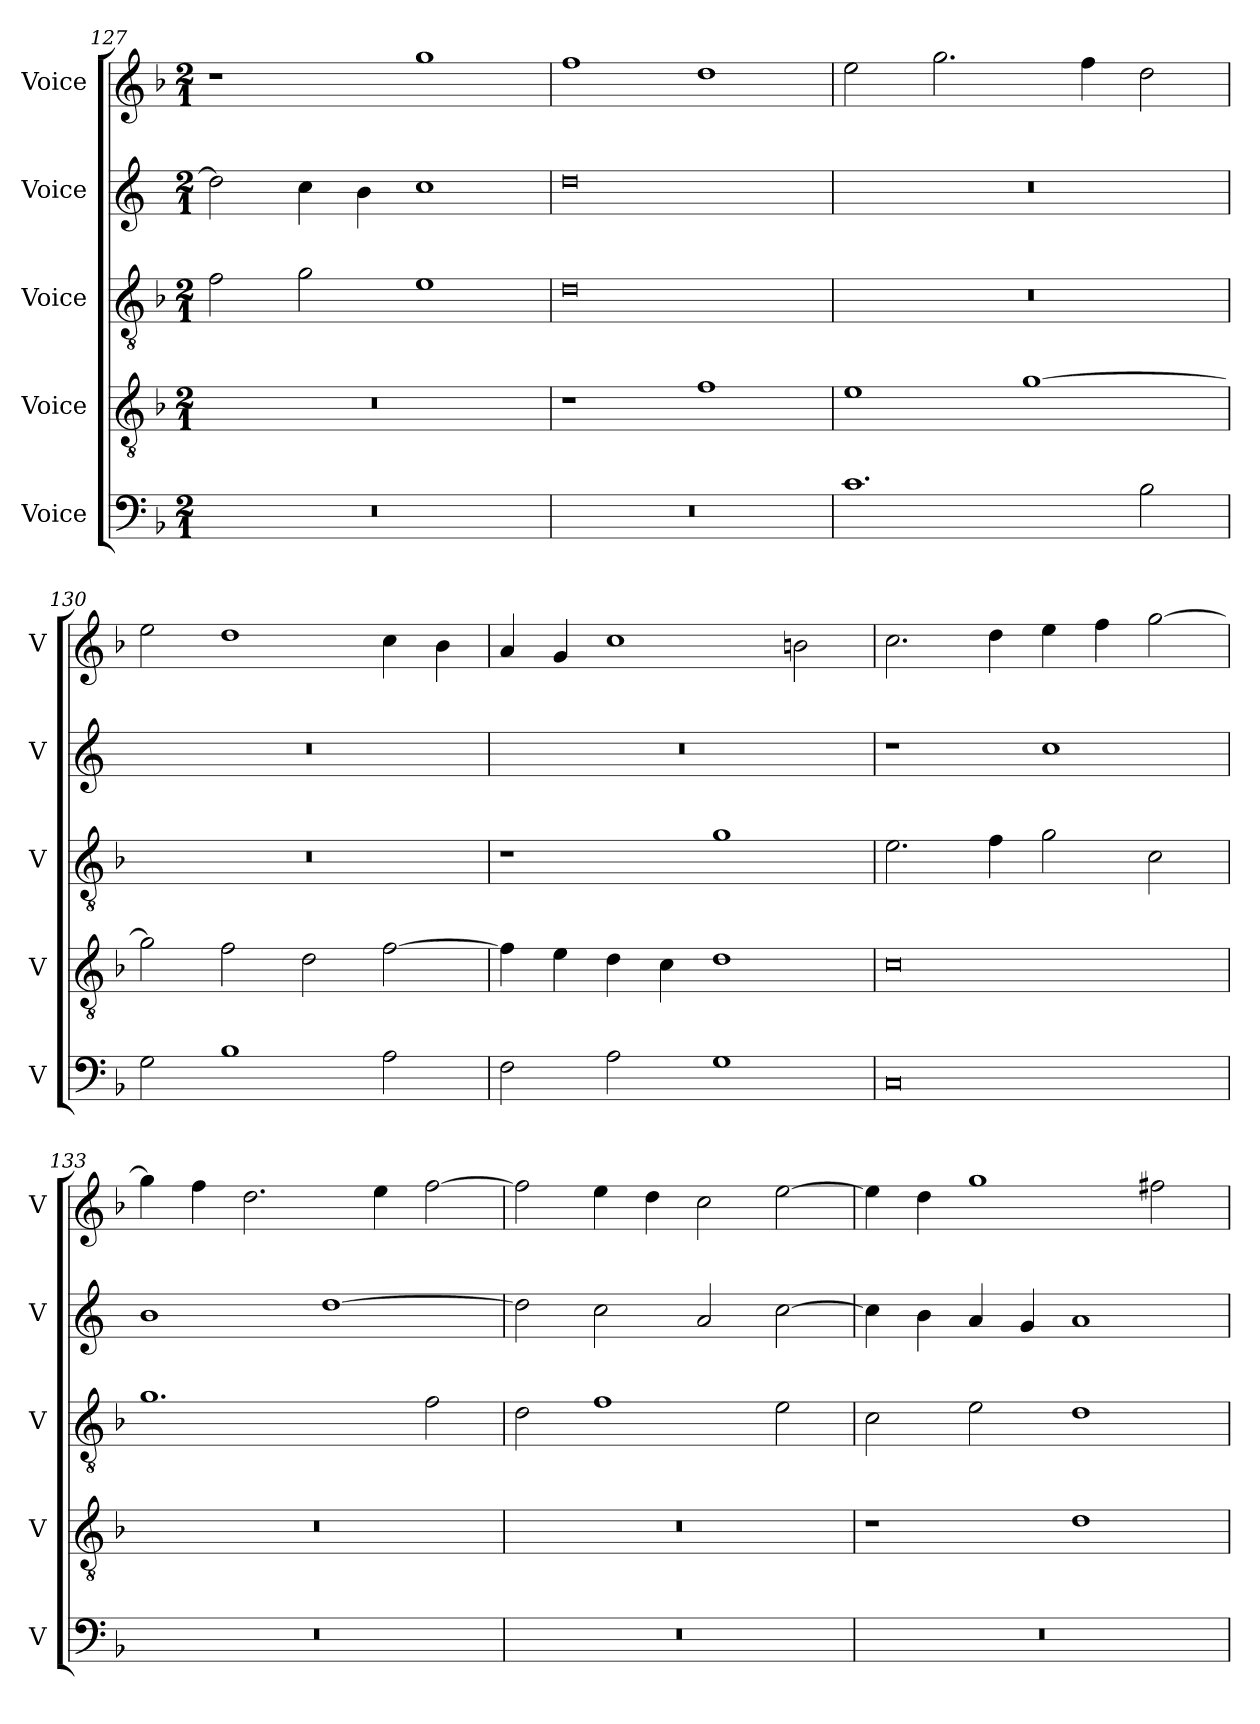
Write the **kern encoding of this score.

**kern	**kern	**kern	**kern	**kern
*part5	*part4	*part3	*part2	*part1
*staff5	*staff4	*staff3	*staff2	*staff1
*I"Voice	*I"Voice	*I"Voice	*I"Voice	*I"Voice
*I'V	*I'V	*I'V	*I'V	*I'V
*clefF4	*clefGv2	*clefGv2	*clefG2	*clefG2
*k[b-]	*k[b-]	*k[b-]	*k[]	*k[b-]
*M2/1	*M2/1	*M2/1	*M2/1	*M2/1
=127	=127	=127	=127	=127
0r	0r	2f\	2dd\]	1r
.	.	2g\	4cc\	.
.	.	.	4b\	.
.	.	1e	1cc	1gg
=128	=128	=128	=128	=128
0r	1r	0d	0dd	1ff
.	1f	.	.	1dd
=129	=129	=129	=129	=129
1.c	1e	0r	0r	2ee\
.	.	.	.	2.gg\
.	[1g	.	.	.
.	.	.	.	4ff\
2B-\	.	.	.	2dd\
!!LO:PB:g=z
=130	=130	=130	=130	=130
2G\	2g\]	0r	0r	2ee\
1B-	2f\	.	.	1dd
.	2d\	.	.	.
2A\	[2f\	.	.	4cc\
.	.	.	.	4b-\
=131	=131	=131	=131	=131
2F\	4f\]	1r	0r	4a/
.	4e\	.	.	4g/
2A\	4d\	.	.	1cc
.	4c\	.	.	.
1G	1d	1g	.	.
.	.	.	.	2bn\
=132	=132	=132	=132	=132
0C	0c	2.e\	1r	2.cc\
.	.	4f\	.	4dd\
.	.	2g\	1cc	4ee\
.	.	.	.	4ff\
.	.	2c\	.	[2gg\
!!LO:LB:g=z
=133	=133	=133	=133	=133
0r	0r	1.g	1b	4gg\]
.	.	.	.	4ff\
.	.	.	.	2.dd\
.	.	.	[1dd	.
.	.	.	.	4ee\
.	.	2f\	.	[2ff\
=134	=134	=134	=134	=134
0r	0r	2d\	2dd\]	2ff\]
.	.	1f	2cc\	4ee\
.	.	.	.	4dd\
.	.	.	2a/	2cc\
.	.	2e\	[2cc\	[2ee\
=135	=135	=135	=135	=135
0r	1r	2c\	4cc\]	4ee\]
.	.	.	4b\	4dd\
.	.	2e\	4a/	1gg
.	.	.	4g/	.
.	1d	1d	1a	.
.	.	.	.	2ff#X\
=	=	=	=	=
*-	*-	*-	*-	*-
